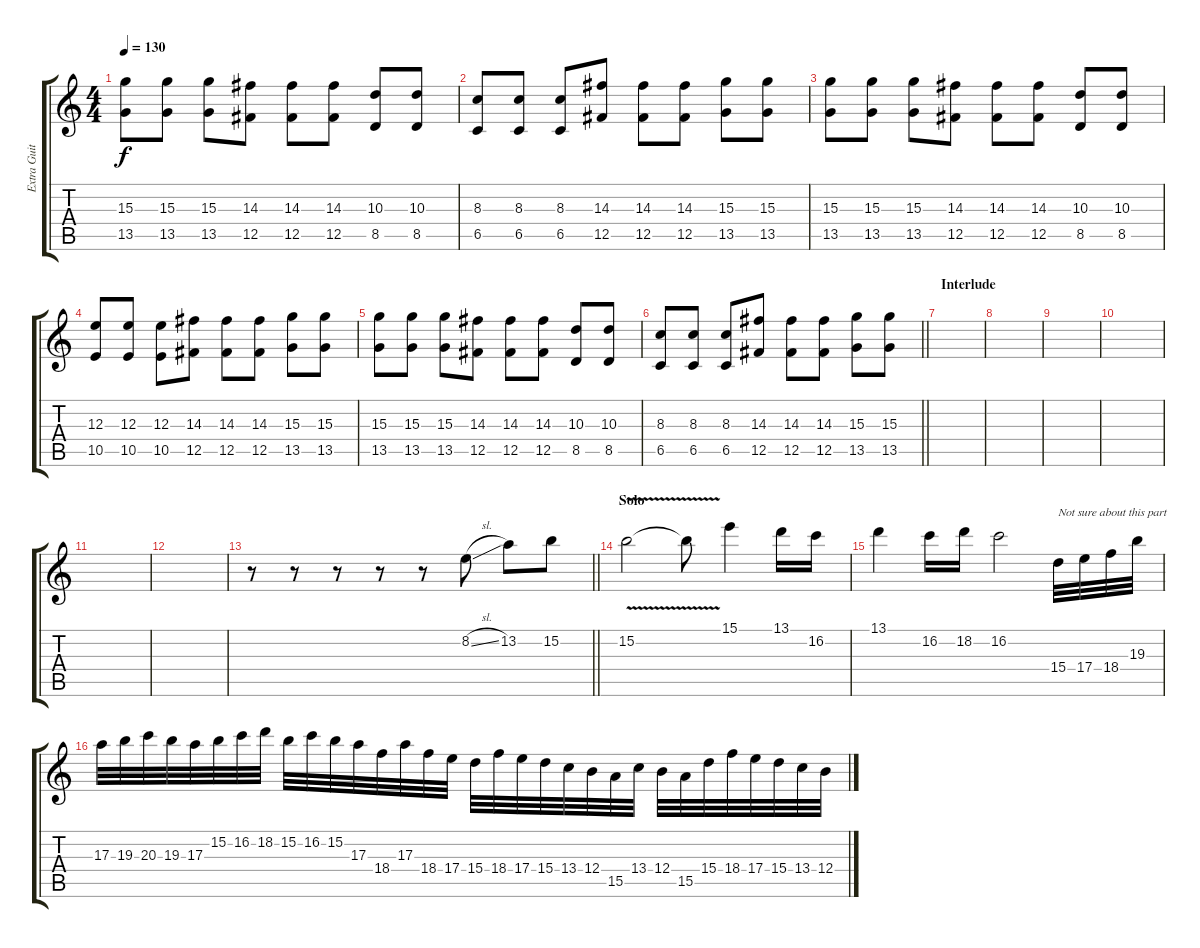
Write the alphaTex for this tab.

\track ("Extra Guitar" "Extra Guit") {instrument overdrivenguitar}
\staff {score tabs}
\tuning (Db4 Ab3 E3 B2 Gb2 B1) {hide}
\ts (4 4)
\tempo 130
\clef g2
\ks c
(15.3 13.5).8{dy f} (15.3 13.5).8 (15.3 13.5).8 (14.3 12.5).8 (14.3 12.5).8 (14.3 12.5).8 (10.3 8.5).8 (10.3 8.5).8 |
(8.3 6.5).8 (8.3 6.5).8 (8.3 6.5).8 (14.3 12.5).8 (14.3 12.5).8 (14.3 12.5).8 (15.3 13.5).8 (15.3 13.5).8 |
(15.3 13.5).8 (15.3 13.5).8 (15.3 13.5).8 (14.3 12.5).8 (14.3 12.5).8 (14.3 12.5).8 (10.3 8.5).8 (10.3 8.5).8 |
(12.3 10.5).8 (12.3 10.5).8 (12.3 10.5).8 (14.3 12.5).8 (14.3 12.5).8 (14.3 12.5).8 (15.3 13.5).8 (15.3 13.5).8 |
(15.3 13.5).8{volume 8} (15.3 13.5).8 (15.3 13.5).8 (14.3 12.5).8 (14.3 12.5).8 (14.3 12.5).8 (10.3 8.5).8 (10.3 8.5).8 |
\barLineRight lightlight
(8.3 6.5).8 (8.3 6.5).8 (8.3 6.5).8 (14.3 12.5).8 (14.3 12.5).8 (14.3 12.5).8 (15.3 13.5).8 (15.3 13.5).8 |
\section ("" "Interlude")
|
|
|
|
|
|
\barLineRight lightlight
r.8 r.8 r.8 r.8 r.8 8.2{sl}.8{volume 16} 13.2.8 15.2.8 |
\section ("" "Solo")
15.2{v}.2{volume 16} 15.2{t}.8 15.1.4 13.1.16 16.2.16 |
13.1.4 16.2.16 18.2.16 16.2.2 15.4.32{txt "Not sure about this part"} 17.4.32 18.4.32 19.3.32 |
17.3.32 19.3.32 20.3.32 19.3.32 17.3.32 15.2.32 16.2.32 18.2.32 15.2.32 16.2.32 15.2.32 17.3.32 18.4.32 17.3.32 18.4.32 17.4.32 15.4.32 18.4.32 17.4.32 15.4.32 13.4.32 12.4.32 15.5.32 13.4.32 12.4.32 15.5.32 15.4.32 18.4.32 17.4.32 15.4.32 13.4.32 12.4.32
